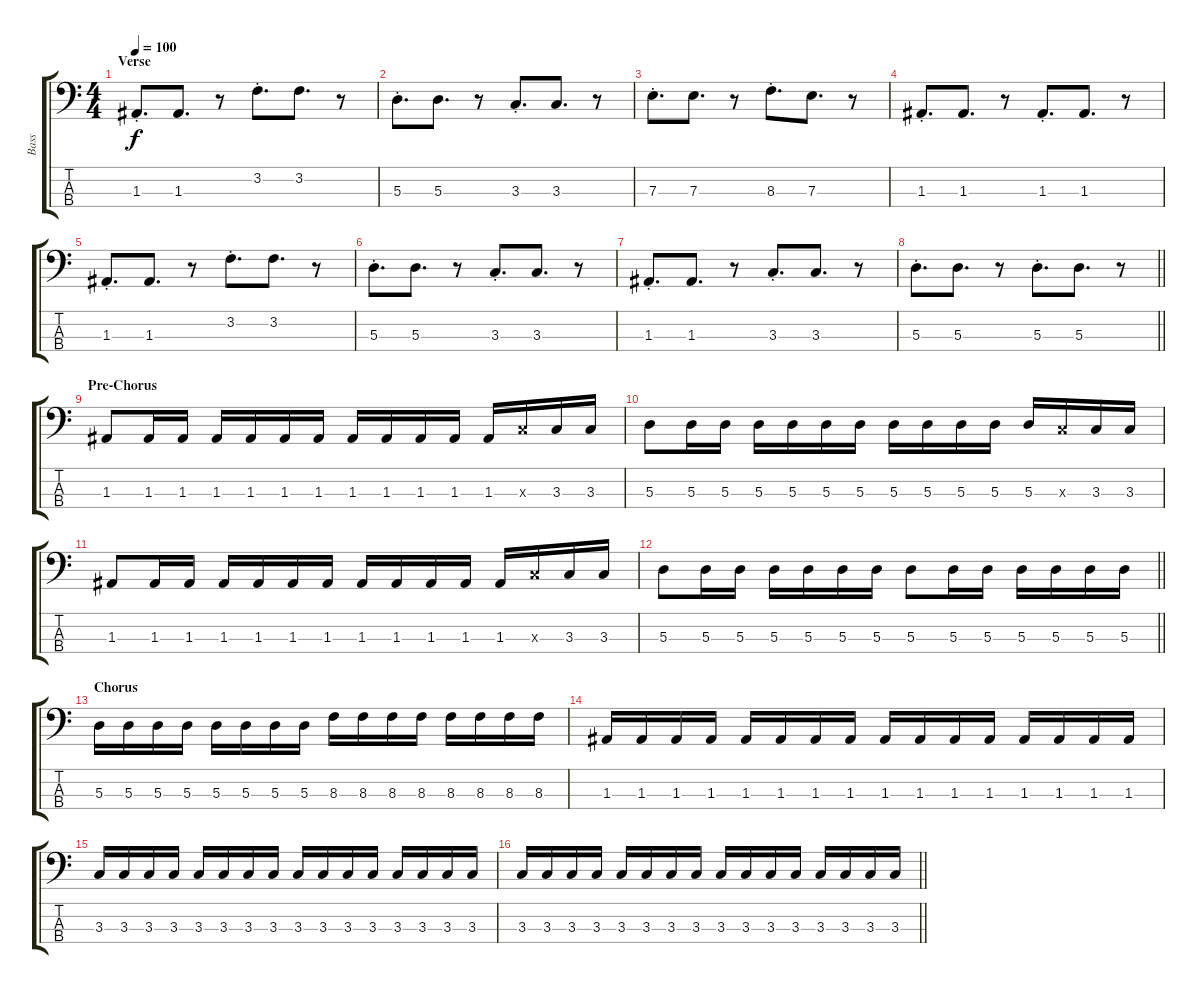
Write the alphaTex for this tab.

\track ("Bass" "Bass") {instrument electricbasspick}
\staff {score tabs}
\tuning (G2 D2 A1 E1) {hide}
\ts (4 4)
\section ("" "Verse")
\tempo 100
\clef f4
\ks c
1.3{st}.8{d dy f} 1.3.8{d} r.8 3.2{st}.8{d} 3.2.8{d} r.8 |
5.3{st}.8{d} 5.3.8{d} r.8 3.3{st}.8{d} 3.3.8{d} r.8 |
7.3{st}.8{d} 7.3.8{d} r.8 8.3{st}.8{d} 7.3.8{d} r.8 |
1.3{st}.8{d} 1.3.8{d} r.8 1.3{st}.8{d} 1.3.8{d} r.8 |
1.3{st}.8{d} 1.3.8{d} r.8 3.2{st}.8{d} 3.2.8{d} r.8 |
5.3{st}.8{d} 5.3.8{d} r.8 3.3{st}.8{d} 3.3.8{d} r.8 |
1.3{st}.8{d} 1.3.8{d} r.8 3.3{st}.8{d} 3.3.8{d} r.8 |
\barLineRight lightlight
5.3{st}.8{d} 5.3.8{d} r.8 5.3{st}.8{d} 5.3.8{d} r.8 |
\section ("" "Pre-Chorus")
1.3.8 1.3.16 1.3.16 1.3.16 1.3.16 1.3.16 1.3.16 1.3.16 1.3.16 1.3.16 1.3.16 1.3.16 3.3{x}.16 3.3.16 3.3.16 |
5.3.8 5.3.16 5.3.16 5.3.16 5.3.16 5.3.16 5.3.16 5.3.16 5.3.16 5.3.16 5.3.16 5.3.16 3.3{x}.16 3.3.16 3.3.16 |
1.3.8 1.3.16 1.3.16 1.3.16 1.3.16 1.3.16 1.3.16 1.3.16 1.3.16 1.3.16 1.3.16 1.3.16 3.3{x}.16 3.3.16 3.3.16 |
\barLineRight lightlight
5.3.8 5.3.16 5.3.16 5.3.16 5.3.16 5.3.16 5.3.16 5.3.8 5.3.16 5.3.16 5.3.16 5.3.16 5.3.16 5.3.16 |
\section ("" "Chorus")
5.3.16 5.3.16 5.3.16 5.3.16 5.3.16 5.3.16 5.3.16 5.3.16 8.3.16 8.3.16 8.3.16 8.3.16 8.3.16 8.3.16 8.3.16 8.3.16 |
1.3.16 1.3.16 1.3.16 1.3.16 1.3.16 1.3.16 1.3.16 1.3.16 1.3.16 1.3.16 1.3.16 1.3.16 1.3.16 1.3.16 1.3.16 1.3.16 |
3.3.16 3.3.16 3.3.16 3.3.16 3.3.16 3.3.16 3.3.16 3.3.16 3.3.16 3.3.16 3.3.16 3.3.16 3.3.16 3.3.16 3.3.16 3.3.16 |
\barLineRight lightlight
3.3.16 3.3.16 3.3.16 3.3.16 3.3.16 3.3.16 3.3.16 3.3.16 3.3.16 3.3.16 3.3.16 3.3.16 3.3.16 3.3.16 3.3.16 3.3.16
